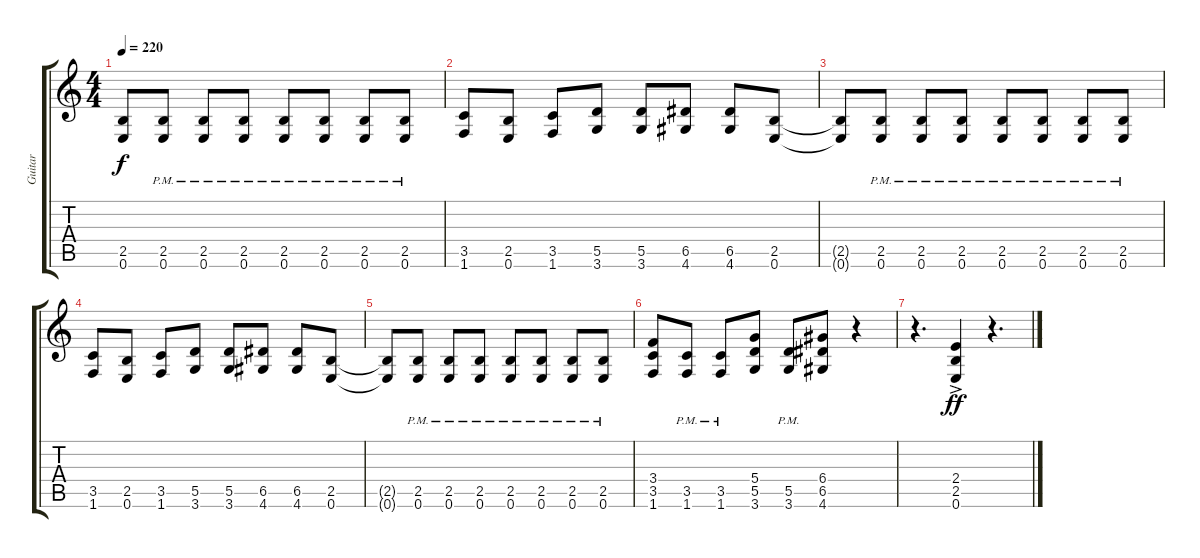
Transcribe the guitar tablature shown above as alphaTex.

\track ("Guitar" "Guitar") {instrument distortionguitar}
\staff {score tabs}
\tuning (E4 B3 G3 D3 A2 E2) {hide}
\ts (4 4)
\tempo 220
\clef g2
\ks c
(2.5{t} 0.6{t}).8{dy f} (2.5{pm} 0.6{pm}).8 (2.5{pm} 0.6{pm}).8 (2.5{pm} 0.6{pm}).8 (2.5{pm} 0.6{pm}).8 (2.5{pm} 0.6{pm}).8 (2.5{pm} 0.6{pm}).8 (2.5{pm} 0.6{pm}).8 |
(3.5 1.6).8 (2.5 0.6).8 (3.5 1.6).8 (5.5 3.6).8 (5.5 3.6).8 (6.5 4.6).8 (6.5 4.6).8 (2.5 0.6).8 |
(2.5{t} 0.6{t}).8 (2.5{pm} 0.6{pm}).8 (2.5{pm} 0.6{pm}).8 (2.5{pm} 0.6{pm}).8 (2.5{pm} 0.6{pm}).8 (2.5{pm} 0.6{pm}).8 (2.5{pm} 0.6{pm}).8 (2.5{pm} 0.6{pm}).8 |
(3.5 1.6).8 (2.5 0.6).8 (3.5 1.6).8 (5.5 3.6).8 (5.5 3.6).8 (6.5 4.6).8 (6.5 4.6).8 (2.5 0.6).8 |
(2.5{t} 0.6{t}).8 (2.5{pm} 0.6{pm}).8 (2.5{pm} 0.6{pm}).8 (2.5{pm} 0.6{pm}).8 (2.5{pm} 0.6{pm}).8 (2.5{pm} 0.6{pm}).8 (2.5{pm} 0.6{pm}).8 (2.5{pm} 0.6{pm}).8 |
(3.4 3.5 1.6).8 (3.5{pm} 1.6{pm}).8 (3.5{pm} 1.6{pm}).8 (5.4 5.5 3.6).8 (5.5{pm} 3.6{pm}).8 (6.4 6.5 4.6).8 r.4 |
r.4{d} (2.4 2.5{ac} 0.6).4{dy ff} r.4{d}
